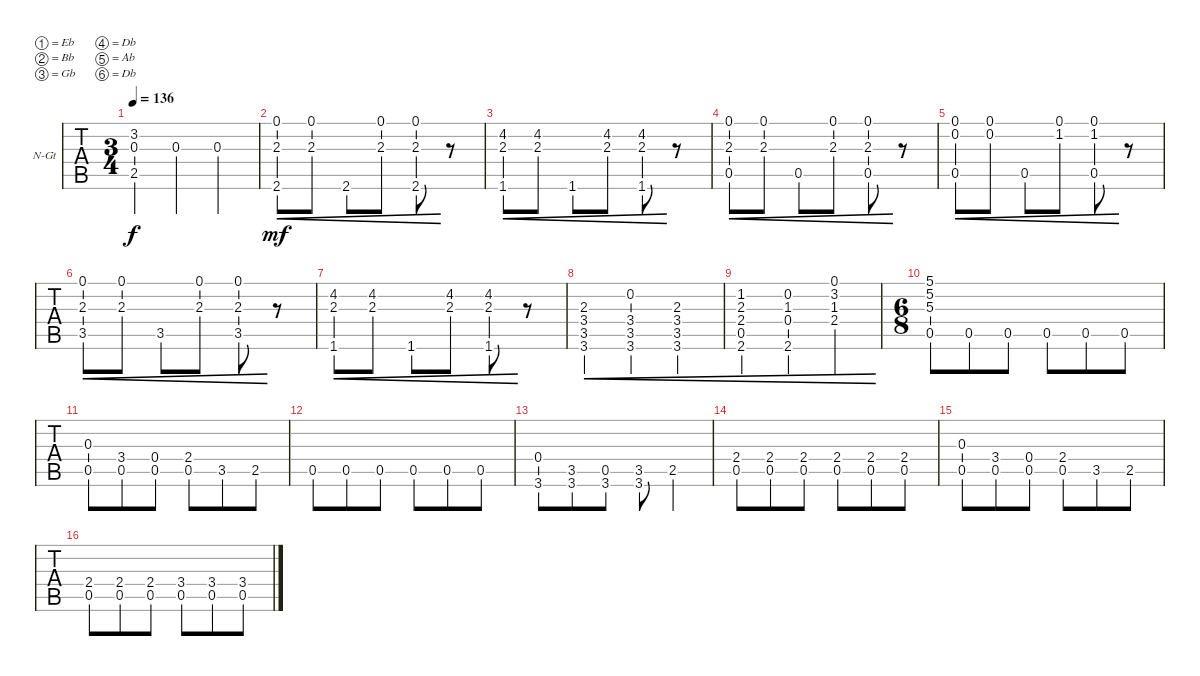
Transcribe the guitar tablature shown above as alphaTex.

\defaultSystemsLayout 4
\bracketExtendMode groupsimilarinstruments
\firstSystemTrackNameOrientation horizontal
\otherSystemsTrackNameOrientation horizontal
\track ("Nylon Guitar" "N-Gt") {instrument acousticguitarnylon}
\staff {tabs}
\tuning (Eb4 Bb3 Gb3 Db3 Ab2 Db2)
\ts (3 4)
\tempo 136
\clef g2
\ks c
(3.2 0.3 2.5).4{dy f} 0.3.4 0.3.4 |
(0.1 2.3 2.6).8{cre dy mf} (2.3 0.1).8{cre} 2.6.8{cre} (2.3 0.1).8{cre} (0.1 2.6 2.3).8{cre} r.8 |
(2.3 4.2 1.6).8{cre} (2.3 4.2).8{cre} 1.6.8{cre} (2.3 4.2).8{cre} (4.2 2.3 1.6).8{cre} r.8 |
(0.1 2.3 0.5).8{cre} (2.3 0.1).8{cre} 0.5.8{cre} (2.3 0.1).8{cre} (2.3 0.5 0.1).8{cre} r.8 |
(0.1 0.2 0.5).8{cre} (0.1 0.2).8{cre} 0.5.8{cre} (1.2 0.1).8{cre} (0.1 1.2 0.5).8{cre} r.8 |
(0.1 2.3 3.5).8{cre} (2.3 0.1).8{cre} 3.5.8{cre} (2.3 0.1).8{cre} (0.1 2.3 3.5).8{cre} r.8 |
(4.2 2.3 1.6).8{cre} (2.3 4.2).8{cre} 1.6.8{cre} (2.3 4.2).8{cre} (4.2 2.3 1.6).8{cre} r.8 |
(2.3 3.4 3.5 3.6).4{cre} (3.6 3.5 3.4 0.2).4{cre} (2.3 3.4 3.5 3.6).4{cre} |
(2.6 0.5 2.4 2.3 1.2).4{cre} (0.2 1.3 0.4 2.6).4{cre} (0.1 3.2 1.3 2.4).4{cre} |
\ts (6 8)
(5.1 5.2 5.3 0.5).8 0.5.8 0.5.8 0.5.8 0.5.8 0.5.8 |
(0.5 0.3).8 (0.5 3.4).8 (0.5 0.4).8 (2.4 0.5).8 3.5.8 2.5.8 |
0.5.8 0.5.8 0.5.8 0.5.8 0.5.8 0.5.8 |
(3.6 0.4).8 (3.5 3.6).8 (0.5 3.6).8 (3.5 3.6).8 2.5.4 |
(0.5 2.4).8 (0.5 2.4).8 (0.5 2.4).8 (2.4 0.5).8 (2.4 0.5).8 (2.4 0.5).8 |
(0.5 0.3).8 (3.4 0.5).8 (0.4 0.5).8 (0.5 2.4).8 3.5.8 2.5.8 |
(2.4 0.5).8 (0.5 2.4).8 (0.5 2.4).8 (3.4 0.5).8 (3.4 0.5).8 (3.4 0.5).8
